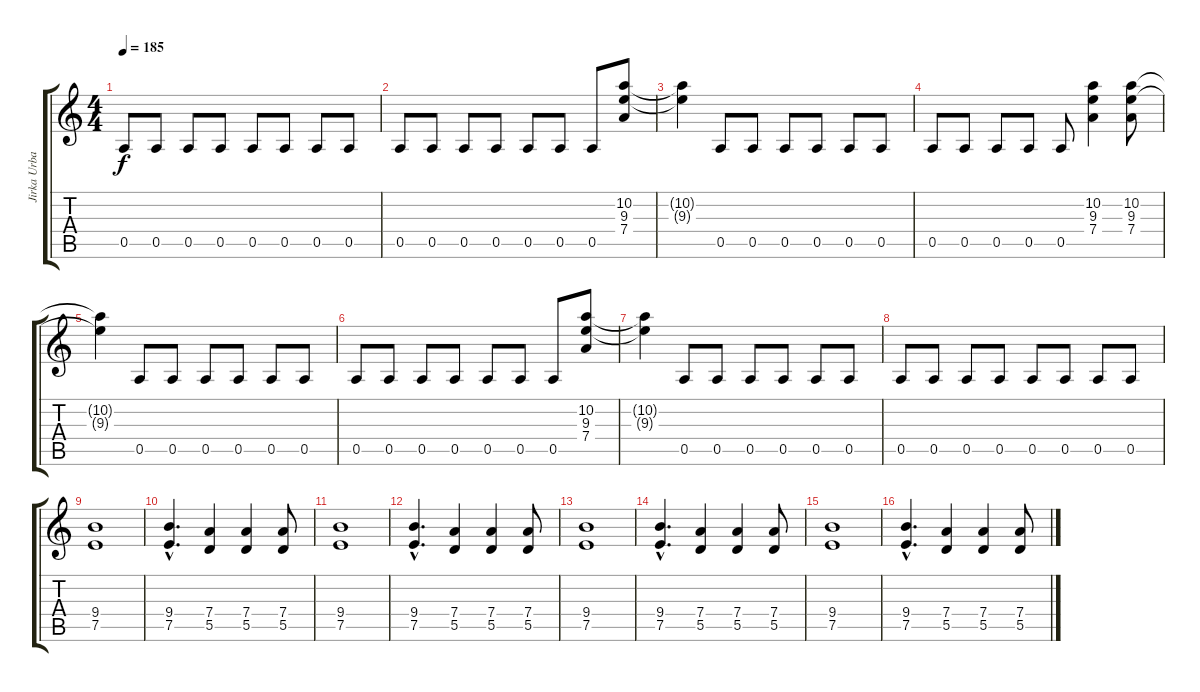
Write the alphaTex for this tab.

\track ("Jirka Urban" "Jirka Urba") {instrument overdrivenguitar}
\staff {score tabs}
\tuning (E4 B3 G3 D3 A2 E2) {hide}
\ts (4 4)
\tempo 185
\clef g2
\ks c
0.5.8{dy f} 0.5.8 0.5.8 0.5.8 0.5.8 0.5.8 0.5.8 0.5.8 |
0.5.8 0.5.8 0.5.8 0.5.8 0.5.8 0.5.8 0.5.8 (10.2 9.3 7.4).8 |
(10.2{t} 9.3{t}).4 0.5.8 0.5.8 0.5.8 0.5.8 0.5.8 0.5.8 |
0.5.8 0.5.8 0.5.8 0.5.8 0.5.8 (10.2 9.3 7.4).4 (10.2 9.3 7.4).8 |
(10.2{t} 9.3{t}).4 0.5.8 0.5.8 0.5.8 0.5.8 0.5.8 0.5.8 |
0.5.8 0.5.8 0.5.8 0.5.8 0.5.8 0.5.8 0.5.8 (10.2 9.3 7.4).8 |
(10.2{t} 9.3{t}).4 0.5.8 0.5.8 0.5.8 0.5.8 0.5.8 0.5.8 |
0.5.8 0.5.8 0.5.8 0.5.8 0.5.8 0.5.8 0.5.8 0.5.8 |
(9.4 7.5).1 |
(9.4{hac} 7.5{hac}).4{d} (7.4 5.5).4 (7.4 5.5).4 (7.4 5.5).8 |
(9.4 7.5).1 |
(9.4{hac} 7.5{hac}).4{d} (7.4 5.5).4 (7.4 5.5).4 (7.4 5.5).8 |
(9.4 7.5).1 |
(9.4{hac} 7.5{hac}).4{d} (7.4 5.5).4 (7.4 5.5).4 (7.4 5.5).8 |
(9.4 7.5).1 |
(9.4{hac} 7.5{hac}).4{d} (7.4 5.5).4 (7.4 5.5).4 (7.4 5.5).8
